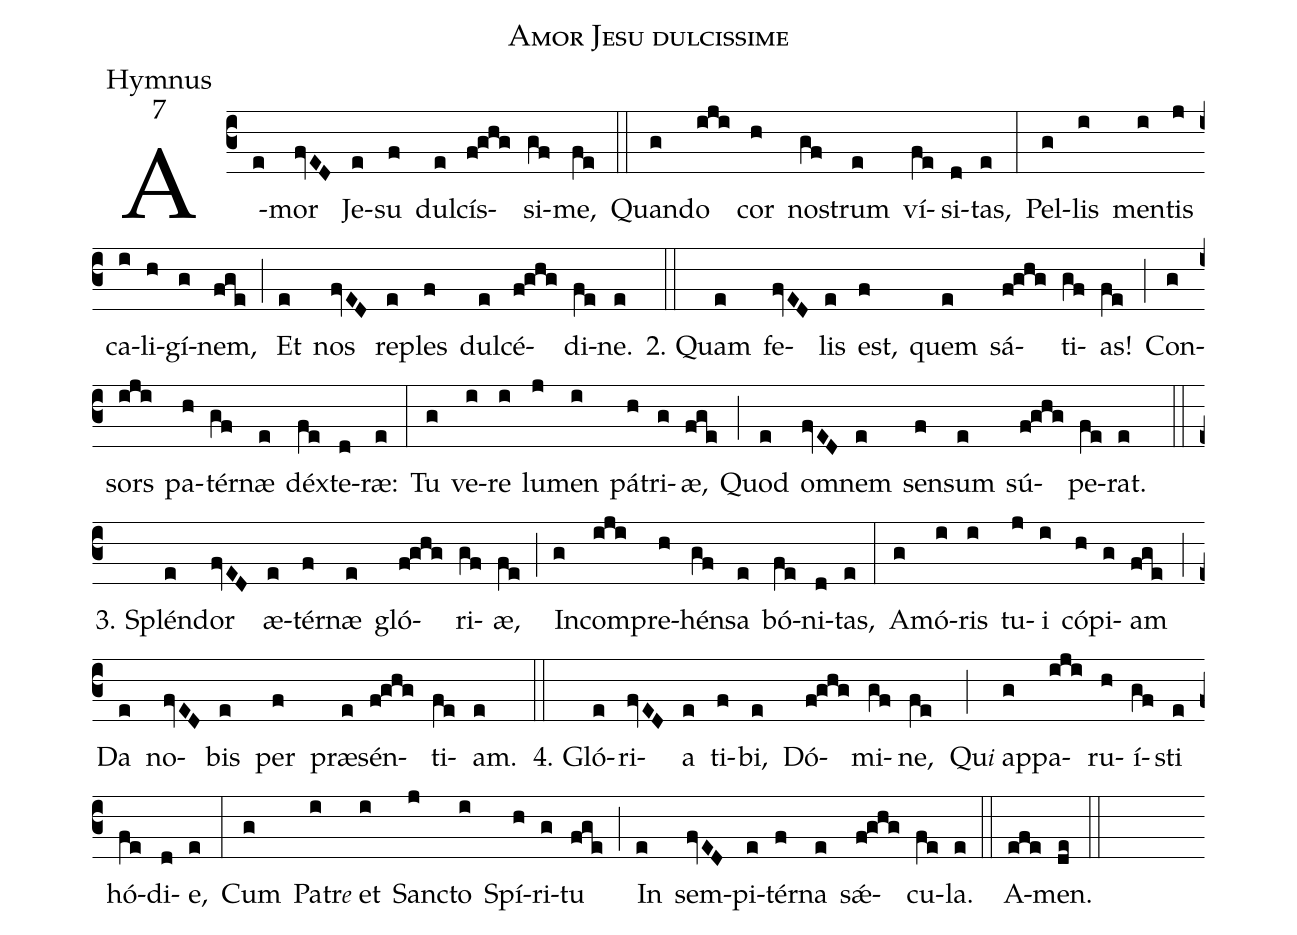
name:Amor Jesu dulcissime;
office-part:Hymnus;
mode:7;
%%
(c3) A(e)mor(fvED) Je(e)su(f) dul(e)cís(f!ghg)si(gf)me,(fe) (::) Quan(g)do(iji) cor(h) no(gf)strum(e) ví(fe)si(d)tas,(e) (:) Pel(g)lis(i) men(i)tis(j) ca(i)li(h)gí(g)nem,(fge) (;) Et(e) nos(fvED) re(e)ples(f) dul(e)cé(f!ghg)di(fe)ne.(e) (::)
2. Quam(e) fe(fvED)lis(e) est,(f) quem(e) sá(f!ghg)ti(gf)as!(fe) (;)
Con(g)sors(iji) pa(h)tér(gf)næ(e) déx(fe)te(d)ræ:(e) (:)
Tu(g) ve(i)re(i) lu(j)men(i) pá(h)tri(g)æ,(fge) (;)
Quod(e) om(fvED)nem(e) sen(f)sum(e) sú(f!ghg)pe(fe)rat.(e) (::)

3. Splén(e)dor(fvED) æ(e)tér(f)næ(e) gló(f!ghg)ri(gf)æ,(fe) (;)
In(g)com(iji)pre(h)hén(gf)sa(e) bó(fe)ni(d)tas,(e) (:)
A(g)mó(i)ris(i) tu(j)i(i) có(h)pi(g)am(fge) (;)
Da(e) no(fvED)bis(e) per(f) præ(e)sén(f!ghg)ti(fe)am.(e) (::)

4. Gló(e)ri(fvED)a(e) ti(f)bi,(e) Dó(f!ghg)mi(gf)ne,(fe) (;)
Qu<e>i</e> ap(g)pa(iji)ru(h)í(gf)sti(e) hó(fe)di(d)e,(e) (:)
Cum(g) Pa(i)tr<e>e</e> et(i) San(j)cto(i) Spí(h)ri(g)tu(fge) (;)
In(e) sem(fvED)pi(e)tér(f)na(e) sǽ(f!ghg)cu(fe)la.(e) (::)

A(efe)men.(de) (::)
